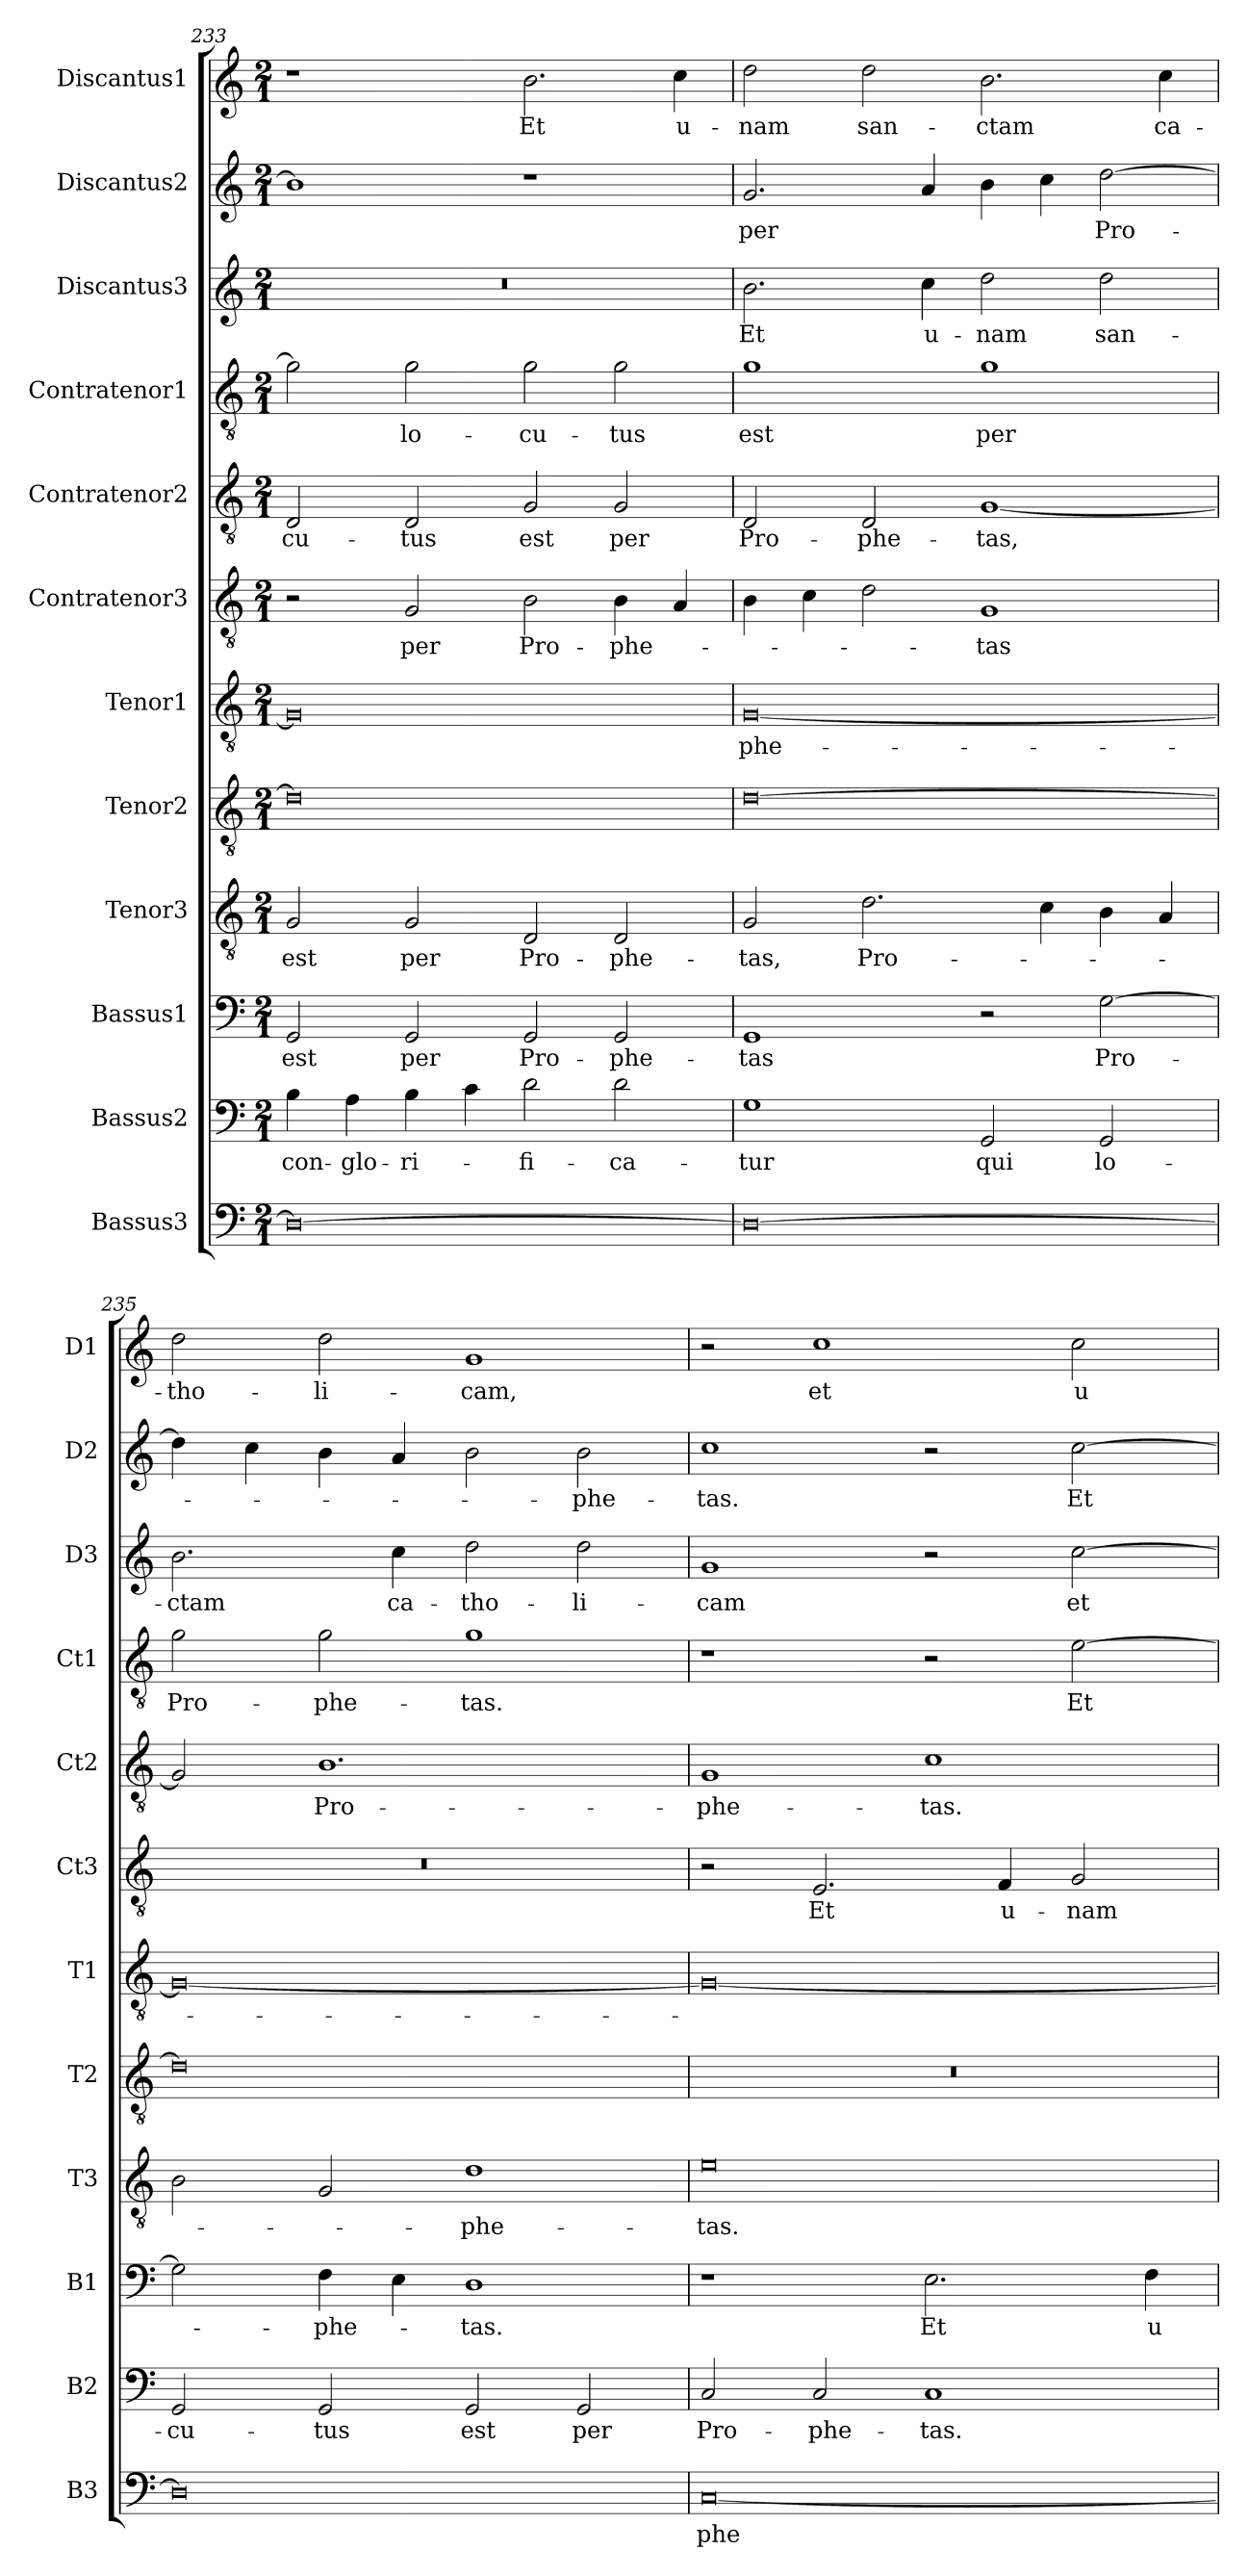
**kern	**text	**kern	**text	**kern	**text	**kern	**text	**kern	**kern	**text	**kern	**text	**kern	**text	**kern	**text	**kern	**text	**kern	**text	**kern	**text
*part12	*part12	*part11	*part11	*part10	*part10	*part9	*part9	*part8	*part7	*part7	*part6	*part6	*part5	*part5	*part4	*part4	*part3	*part3	*part2	*part2	*part1	*part1
*staff12	*staff12	*staff11	*staff11	*staff10	*staff10	*staff9	*staff9	*staff8	*staff7	*staff7	*staff6	*staff6	*staff5	*staff5	*staff4	*staff4	*staff3	*staff3	*staff2	*staff2	*staff1	*staff1
*I"Bassus3	*	*I"Bassus2	*	*I"Bassus1	*	*I"Tenor3	*	*I"Tenor2	*I"Tenor1	*	*I"Contratenor3	*	*I"Contratenor2	*	*I"Contratenor1	*	*I"Discantus3	*	*I"Discantus2	*	*I"Discantus1	*
*I'B3	*	*I'B2	*	*I'B1	*	*I'T3	*	*I'T2	*I'T1	*	*I'Ct3	*	*I'Ct2	*	*I'Ct1	*	*I'D3	*	*I'D2	*	*I'D1	*
*clefF4	*	*clefF4	*	*clefF4	*	*clefGv2	*	*clefGv2	*clefGv2	*	*clefGv2	*	*clefGv2	*	*clefGv2	*	*clefG2	*	*clefG2	*	*clefG2	*
*k[]	*	*k[]	*	*k[]	*	*k[]	*	*k[]	*k[]	*	*k[]	*	*k[]	*	*k[]	*	*k[]	*	*k[]	*	*k[]	*
*M2/1	*	*M2/1	*	*M2/1	*	*M2/1	*	*M2/1	*M2/1	*	*M2/1	*	*M2/1	*	*M2/1	*	*M2/1	*	*M2/1	*	*M2/1	*
=233	=233	=233	=233	=233	=233	=233	=233	=233	=233	=233	=233	=233	=233	=233	=233	=233	=233	=233	=233	=233	=233	=233
0D_	.	4B	con-	2GG	est	2G	est	0d]	0G]	.	2r	.	2D	-cu-	2g]	.	0r	.	1b]	.	1r	.
.	.	4A	-glo-	.	.	.	.	.	.	.	.	.	.	.	.	.	.	.	.	.	.	.
.	.	4B	-ri-	2GG	per	2G	per	.	.	.	2G	per	2D	-tus	2g	lo-	.	.	.	.	.	.
.	.	4c	.	.	.	.	.	.	.	.	.	.	.	.	.	.	.	.	.	.	.	.
.	.	2d	-fi-	2GG	Pro-	2D	Pro-	.	.	.	2B	Pro-	2G	est	2g	-cu-	.	.	1r	.	2.b	Et
.	.	2d	-ca-	2GG	-phe-	2D	-phe-	.	.	.	4B	-phe-	2G	per	2g	-tus	.	.	.	.	.	.
.	.	.	.	.	.	.	.	.	.	.	4A	.	.	.	.	.	.	.	.	.	4cc	u-
=234	=234	=234	=234	=234	=234	=234	=234	=234	=234	=234	=234	=234	=234	=234	=234	=234	=234	=234	=234	=234	=234	=234
0D_	.	1G	-tur	1GG	-tas	2G	-tas,	[0d	[0G	-phe-	4B	.	2D	Pro-	1g	est	2.b	Et	2.g	per	2dd	-nam
.	.	.	.	.	.	.	.	.	.	.	4c	.	.	.	.	.	.	.	.	.	.	.
.	.	.	.	.	.	2.d	Pro-	.	.	.	2d	.	2D	-phe-	.	.	.	.	.	.	2dd	san-
.	.	.	.	.	.	.	.	.	.	.	.	.	.	.	.	.	4cc	u-	4a	.	.	.
.	.	2GG	qui	2r	.	.	.	.	.	.	1G	-tas	[1G	-tas,	1g	per	2dd	-nam	4b	.	2.b	-ctam
.	.	.	.	.	.	4c	.	.	.	.	.	.	.	.	.	.	.	.	4cc	.	.	.
.	.	2GG	lo-	[2G	Pro-	4B	.	.	.	.	.	.	.	.	.	.	2dd	san-	[2dd	Pro-	.	.
.	.	.	.	.	.	4A	.	.	.	.	.	.	.	.	.	.	.	.	.	.	4cc	ca-
=235	=235	=235	=235	=235	=235	=235	=235	=235	=235	=235	=235	=235	=235	=235	=235	=235	=235	=235	=235	=235	=235	=235
0D]	.	2GG	-cu-	2G]	.	2B	.	0d]	0G_	.	0r	.	2G]	.	2g	Pro-	2.b	-ctam	4dd]	.	2dd	-tho-
.	.	.	.	.	.	.	.	.	.	.	.	.	.	.	.	.	.	.	4cc	.	.	.
.	.	2GG	-tus	4F	-phe-	2G	.	.	.	.	.	.	1.B	Pro-	2g	-phe-	.	.	4b	.	2dd	-li-
.	.	.	.	4E	.	.	.	.	.	.	.	.	.	.	.	.	4cc	ca-	4a	.	.	.
.	.	2GG	est	1D	-tas.	1d	-phe-	.	.	.	.	.	.	.	1g	-tas.	2dd	-tho-	2b	.	1g	-cam,
.	.	2GG	per	.	.	.	.	.	.	.	.	.	.	.	.	.	2dd	-li-	2b	-phe-	.	.
=236	=236	=236	=236	=236	=236	=236	=236	=236	=236	=236	=236	=236	=236	=236	=236	=236	=236	=236	=236	=236	=236	=236
[0C	-phe-	2C	Pro-	1r	.	0e	-tas.	0r	0G_	.	2r	.	1G	-phe-	1r	.	1g	-cam	1cc	-tas.	2r	.
.	.	2C	-phe-	.	.	.	.	.	.	.	2.E	Et	.	.	.	.	.	.	.	.	1cc	et
.	.	1C	-tas.	2.E	Et	.	.	.	.	.	.	.	1c	-tas.	2r	.	2r	.	2r	.	.	.
.	.	.	.	.	.	.	.	.	.	.	4F	u-	.	.	.	.	.	.	.	.	.	.
.	.	.	.	.	.	.	.	.	.	.	2G	-nam	.	.	[2e	Et	[2cc	et	[2cc	Et	2cc	u-
.	.	.	.	4F	u-	.	.	.	.	.	.	.	.	.	.	.	.	.	.	.	.	.
=	=	=	=	=	=	=	=	=	=	=	=	=	=	=	=	=	=	=	=	=	=	=
*-	*-	*-	*-	*-	*-	*-	*-	*-	*-	*-	*-	*-	*-	*-	*-	*-	*-	*-	*-	*-	*-	*-
